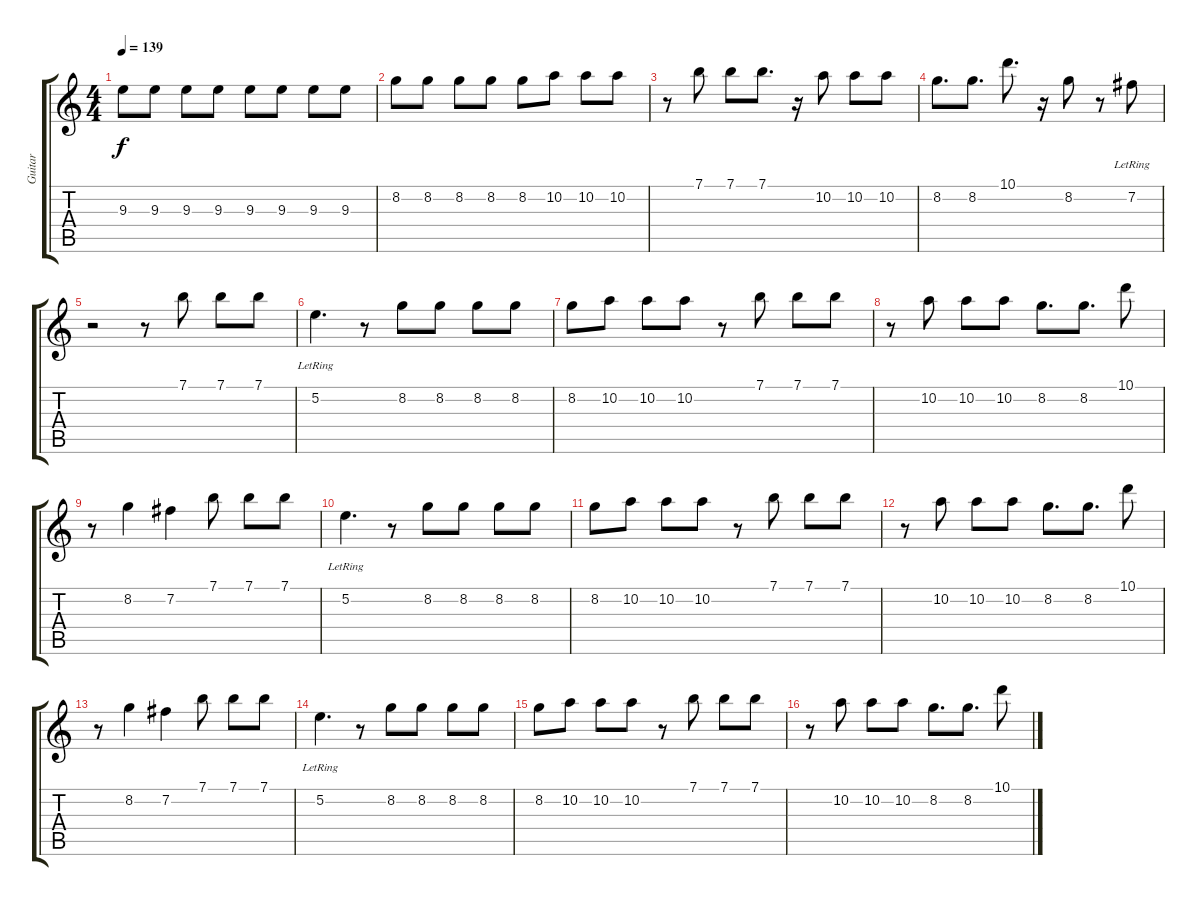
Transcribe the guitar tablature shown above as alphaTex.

\track ("Guitar" "Guitar") {instrument overdrivenguitar}
\staff {score tabs}
\tuning (E4 B3 G3 D3 A2 E2) {hide}
\ts (4 4)
\tempo 139
\clef g2
\ks c
9.3.8{dy f} 9.3.8 9.3.8 9.3.8 9.3.8 9.3.8 9.3.8 9.3.8 |
8.2.8 8.2.8 8.2.8 8.2.8 8.2.8 10.2.8 10.2.8 10.2.8 |
r.8 7.1.8 7.1.8 7.1.8{d} r.16 10.2.8 10.2.8 10.2.8 |
8.2.8{d} 8.2.8{d} 10.1.8{d} r.16 8.2.8 r.8 7.2{lr}.8 |
r.2 r.8 7.1.8 7.1.8 7.1.8 |
5.2{lr}.4{d} r.8 8.2.8 8.2.8 8.2.8 8.2.8 |
8.2.8 10.2.8 10.2.8 10.2.8 r.8 7.1.8 7.1.8 7.1.8 |
r.8 10.2.8 10.2.8 10.2.8 8.2.8{d} 8.2.8{d} 10.1.8 |
r.8 8.2.4 7.2.4 7.1.8 7.1.8 7.1.8 |
5.2{lr}.4{d} r.8 8.2.8 8.2.8 8.2.8 8.2.8 |
8.2.8 10.2.8 10.2.8 10.2.8 r.8 7.1.8 7.1.8 7.1.8 |
r.8 10.2.8 10.2.8 10.2.8 8.2.8{d} 8.2.8{d} 10.1.8 |
r.8 8.2.4 7.2.4 7.1.8 7.1.8 7.1.8 |
5.2{lr}.4{d} r.8 8.2.8 8.2.8 8.2.8 8.2.8 |
8.2.8 10.2.8 10.2.8 10.2.8 r.8 7.1.8 7.1.8 7.1.8 |
r.8 10.2.8 10.2.8 10.2.8 8.2.8{d} 8.2.8{d} 10.1.8
